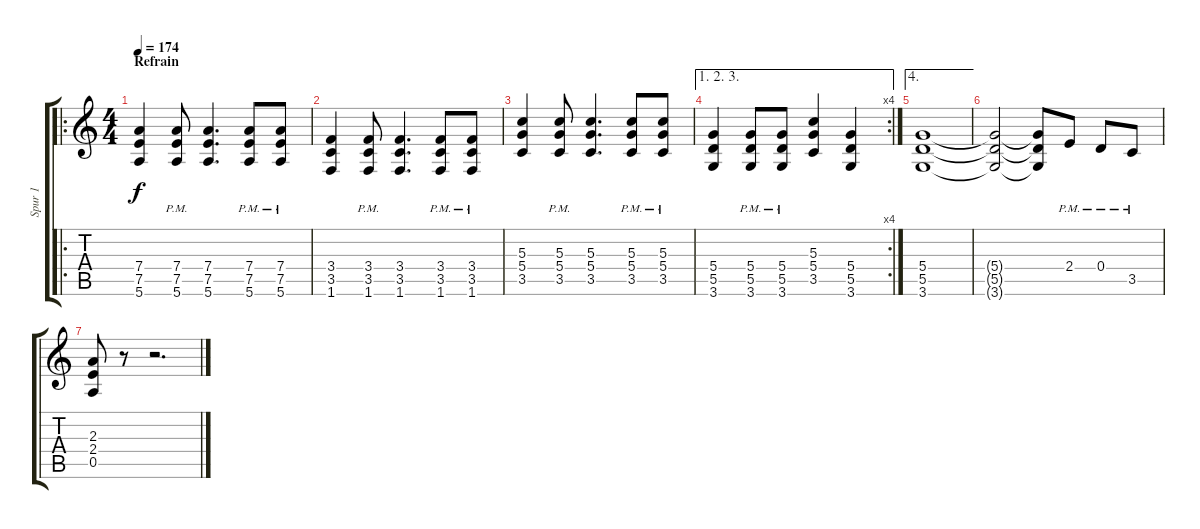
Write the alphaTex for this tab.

\track ("Spur 1" "Spur 1") {instrument overdrivenguitar}
\staff {score tabs}
\tuning (E4 B3 G3 D3 A2 E2) {hide}
\ro
\ts (4 4)
\section ("" "Refrain")
\tempo 174
\clef g2
\ks c
(7.4 7.5 5.6).4{dy f} (7.4{pm} 7.5{pm} 5.6{pm}).8 (7.4 7.5 5.6).4{d} (7.4{pm} 7.5{pm} 5.6{pm}).8 (7.4{pm} 7.5{pm} 5.6{pm}).8 |
(3.4 3.5 1.6).4 (3.4{pm} 3.5{pm} 1.6{pm}).8 (3.4 3.5 1.6).4{d} (3.4{pm} 3.5{pm} 1.6{pm}).8 (3.4{pm} 3.5{pm} 1.6{pm}).8 |
(5.3 5.4 3.5).4 (5.3{pm} 5.4{pm} 3.5{pm}).8 (5.3 5.4 3.5).4{d} (5.3{pm} 5.4{pm} 3.5{pm}).8 (5.3{pm} 5.4{pm} 3.5{pm}).8 |
\ae (1 2 3)
\rc 4
(5.4 5.5 3.6).4 (5.4{pm} 5.5{pm} 3.6{pm}).8 (5.4{pm} 5.5{pm} 3.6{pm}).8 (5.3 5.4 3.5).4 (5.4 5.5 3.6).4 |
\ae 4
(5.4 5.5 3.6).1 |
(5.4{t} 5.5{t} 3.6{t}).2 (5.4{t} 5.5{t} 3.6{t}).8 2.4{pm}.8 0.4{pm}.8 3.5{pm}.8 |
(2.3 2.4 0.5).8 r.8 r.2{d}
